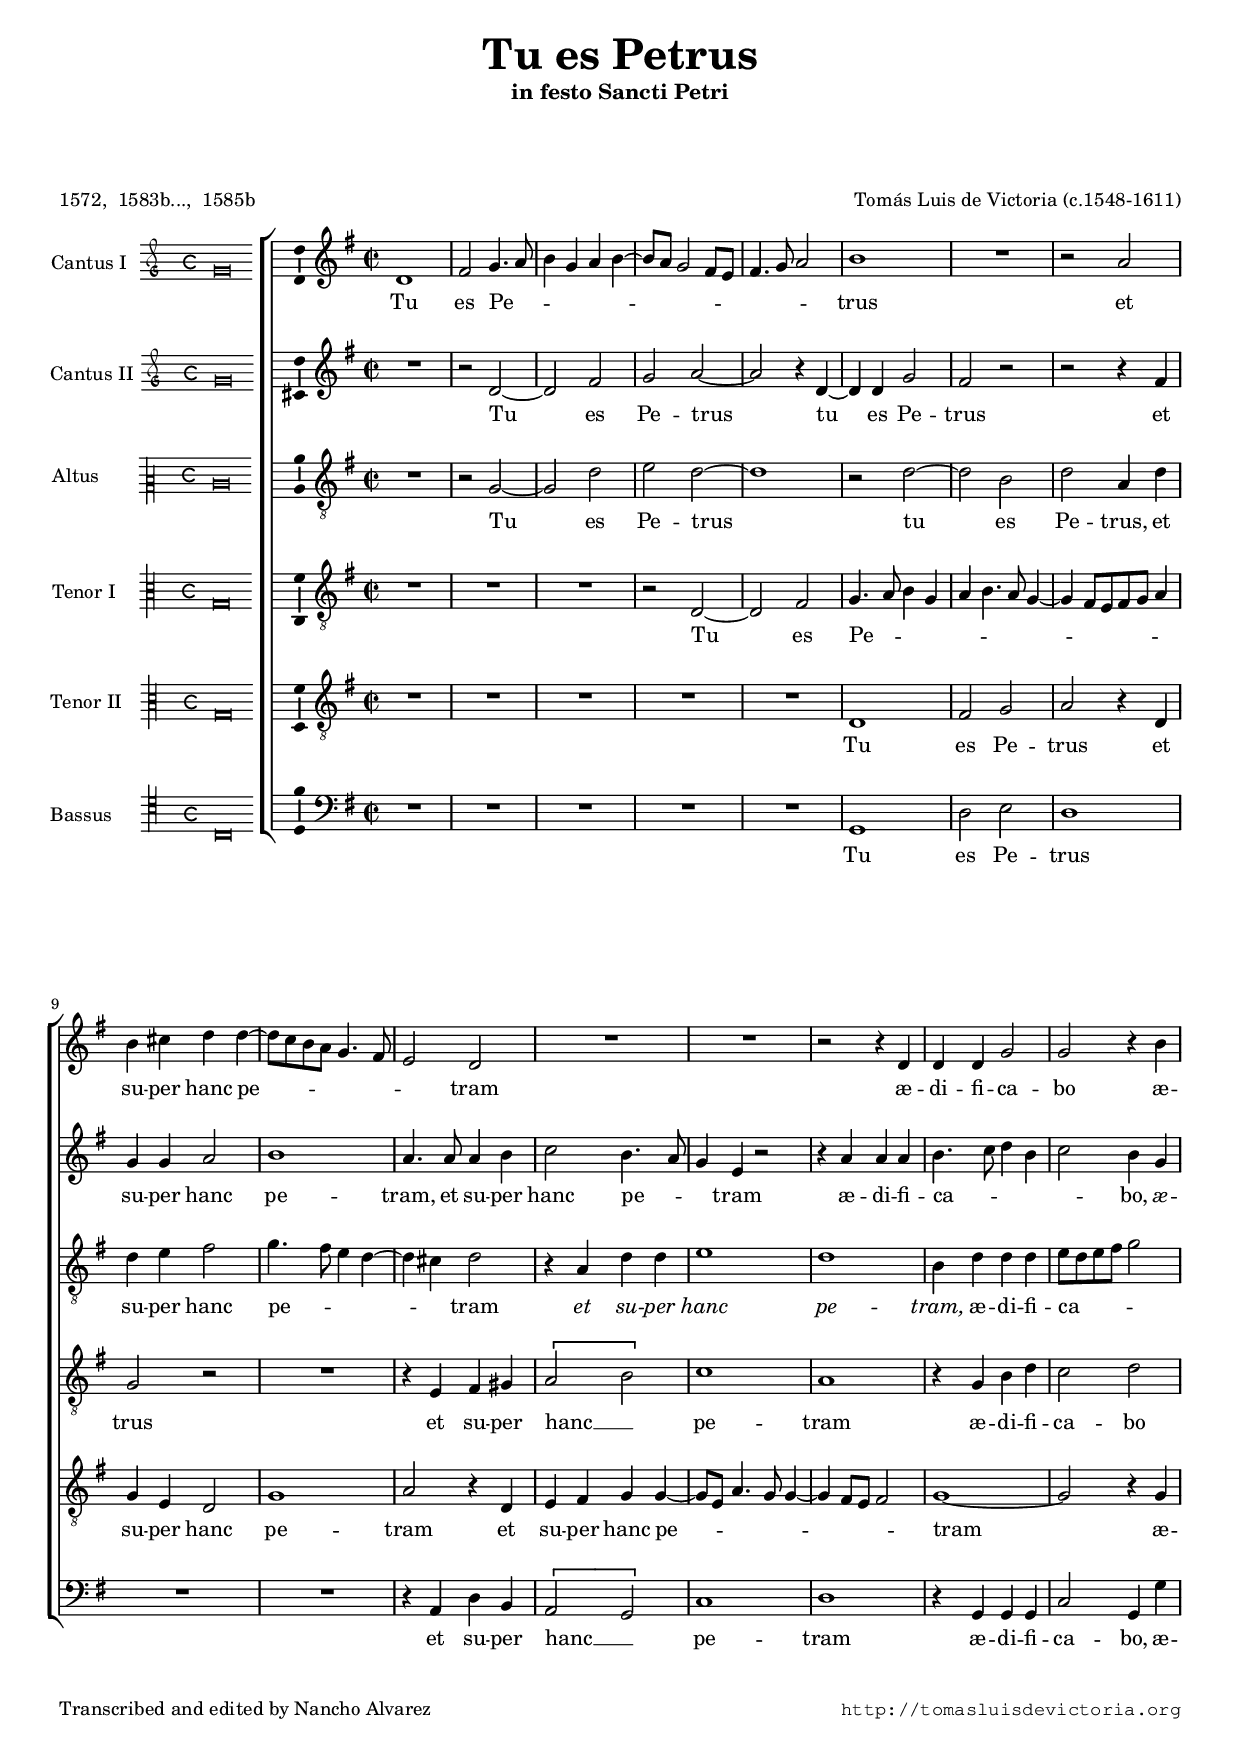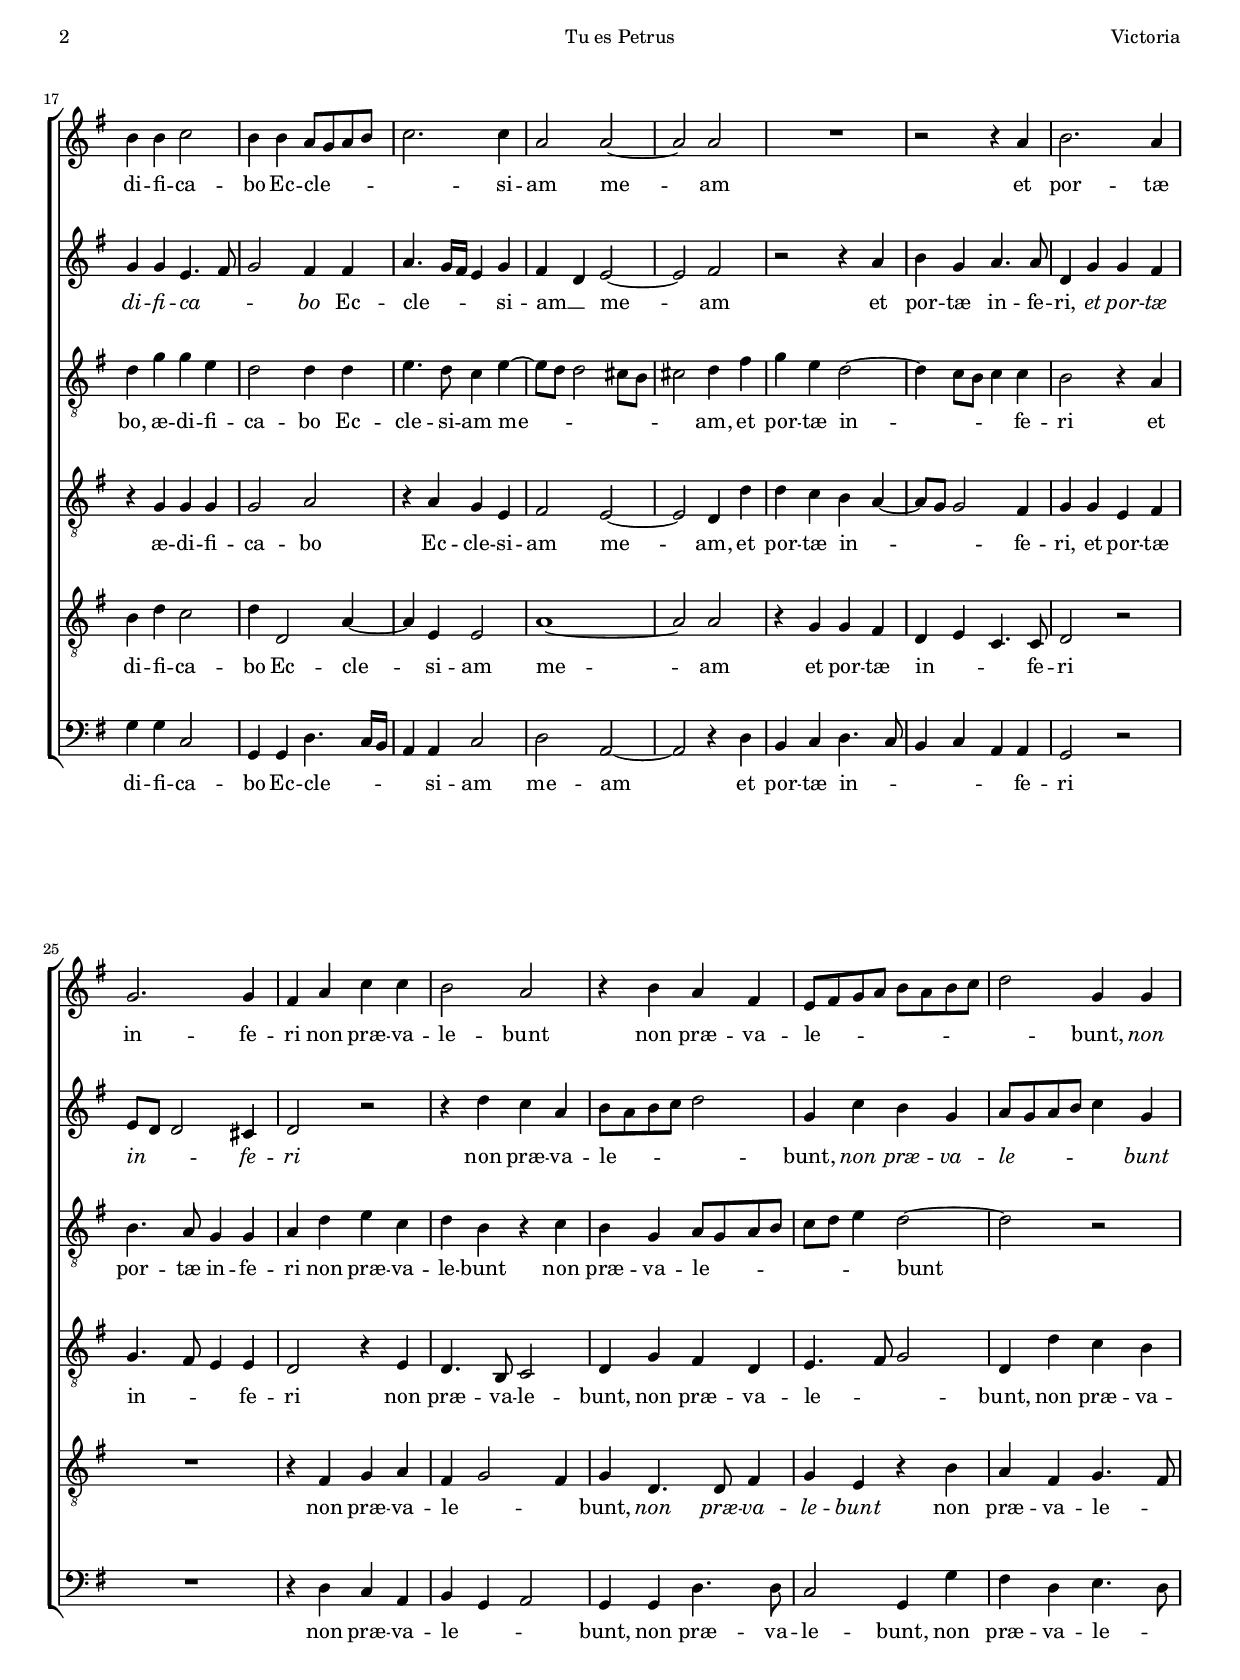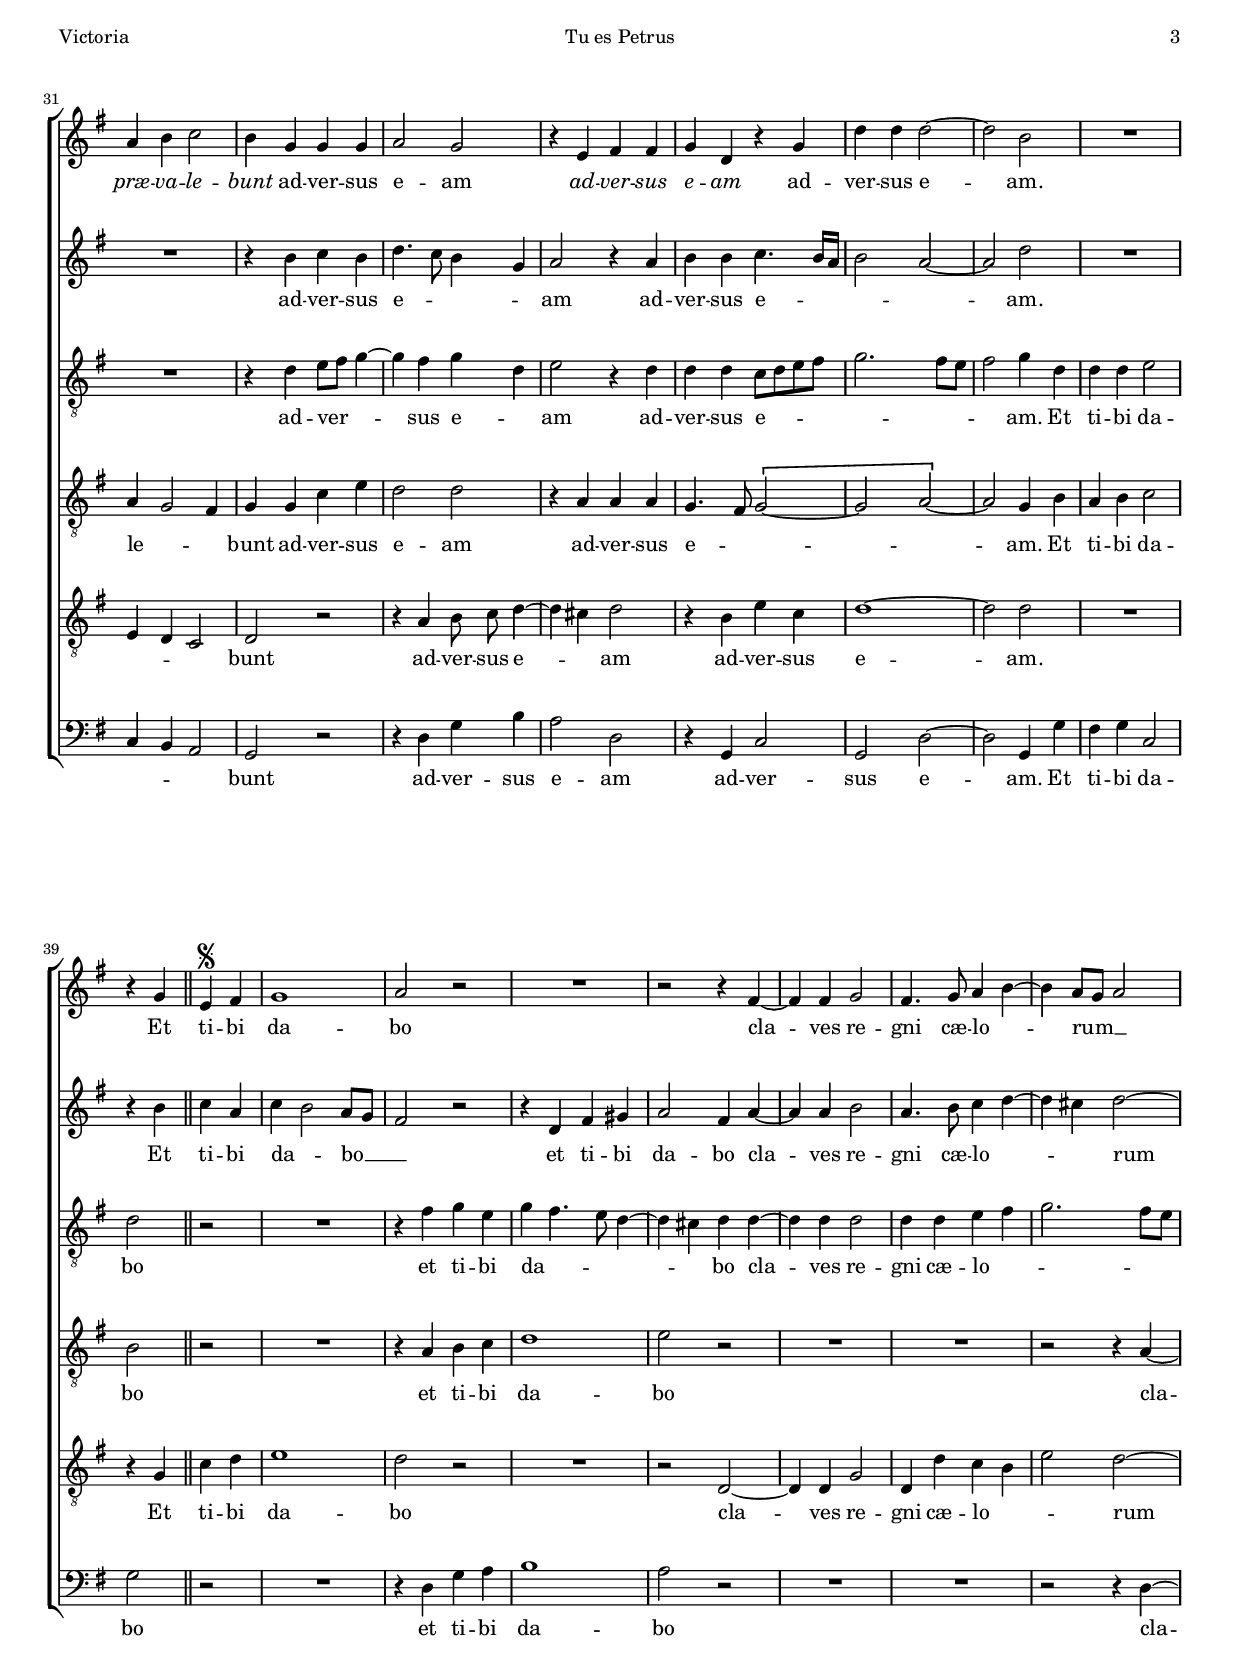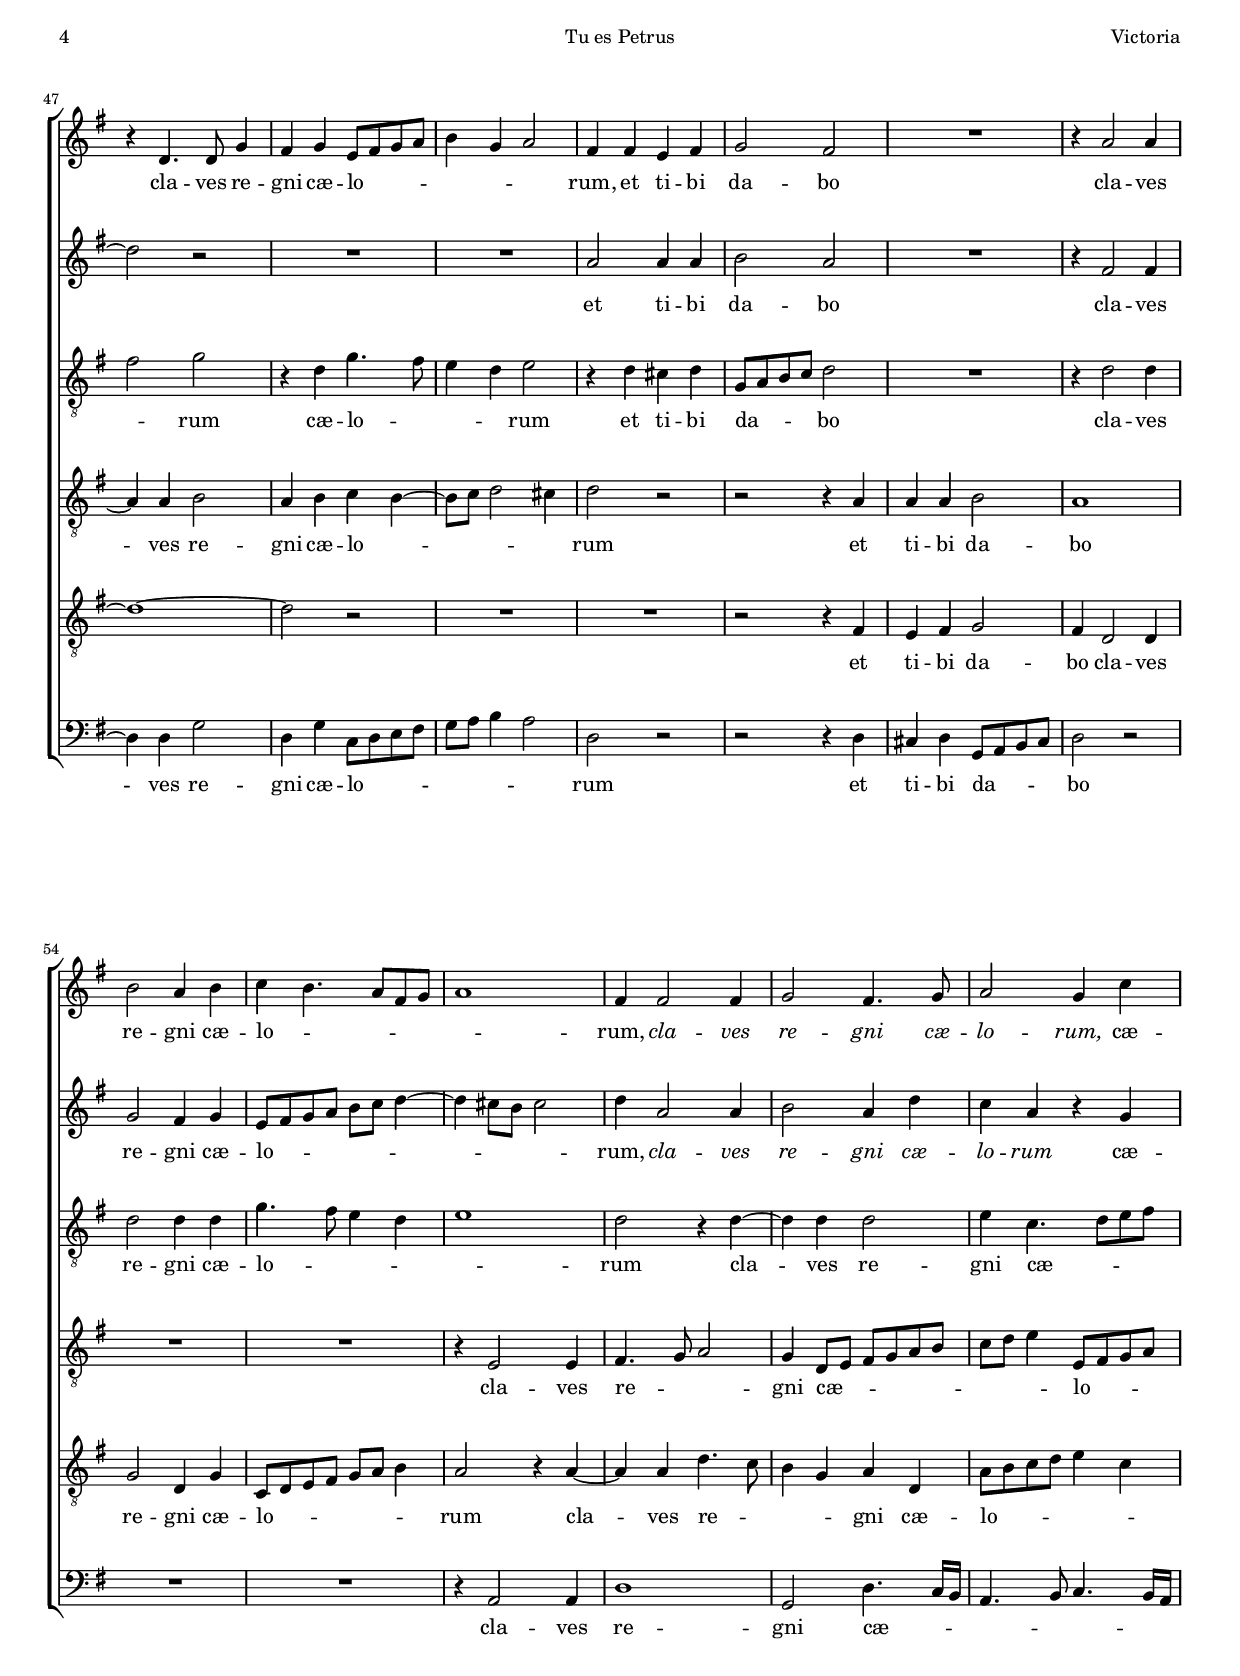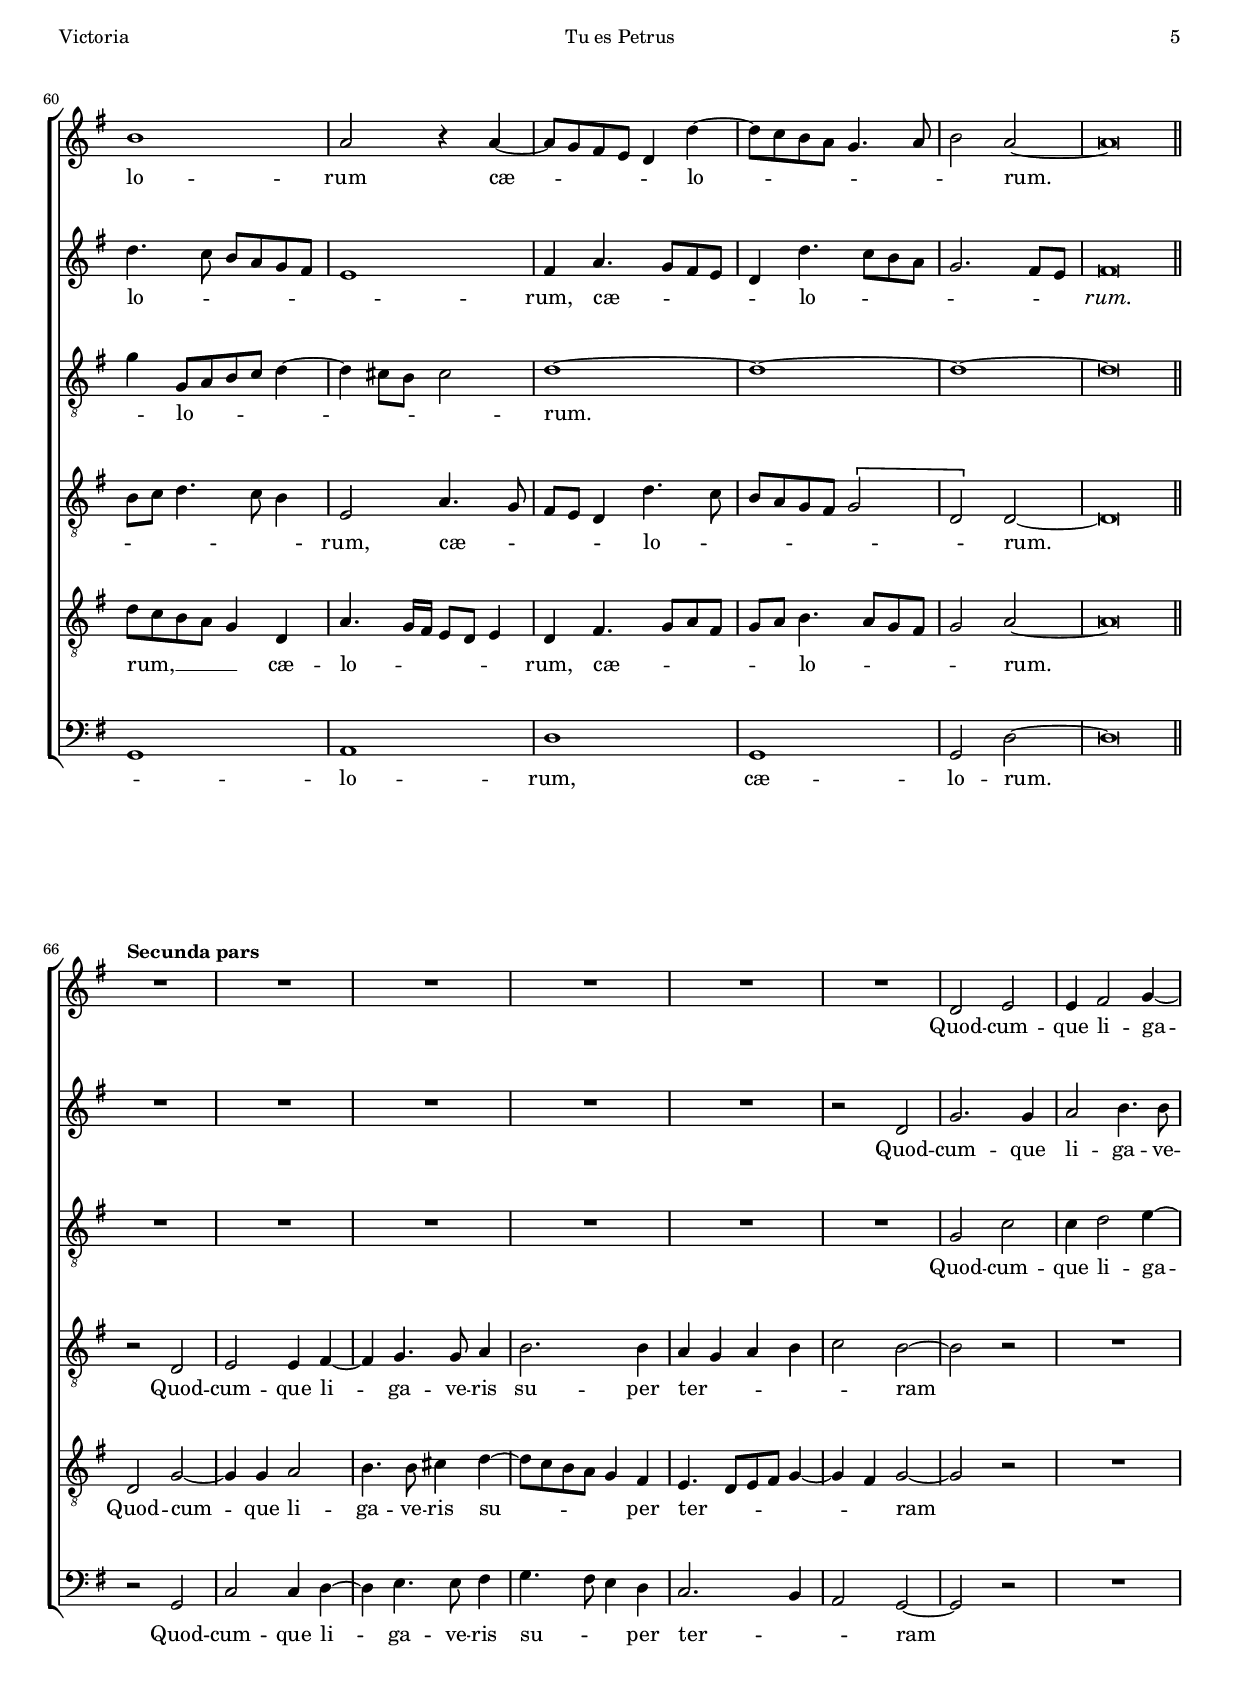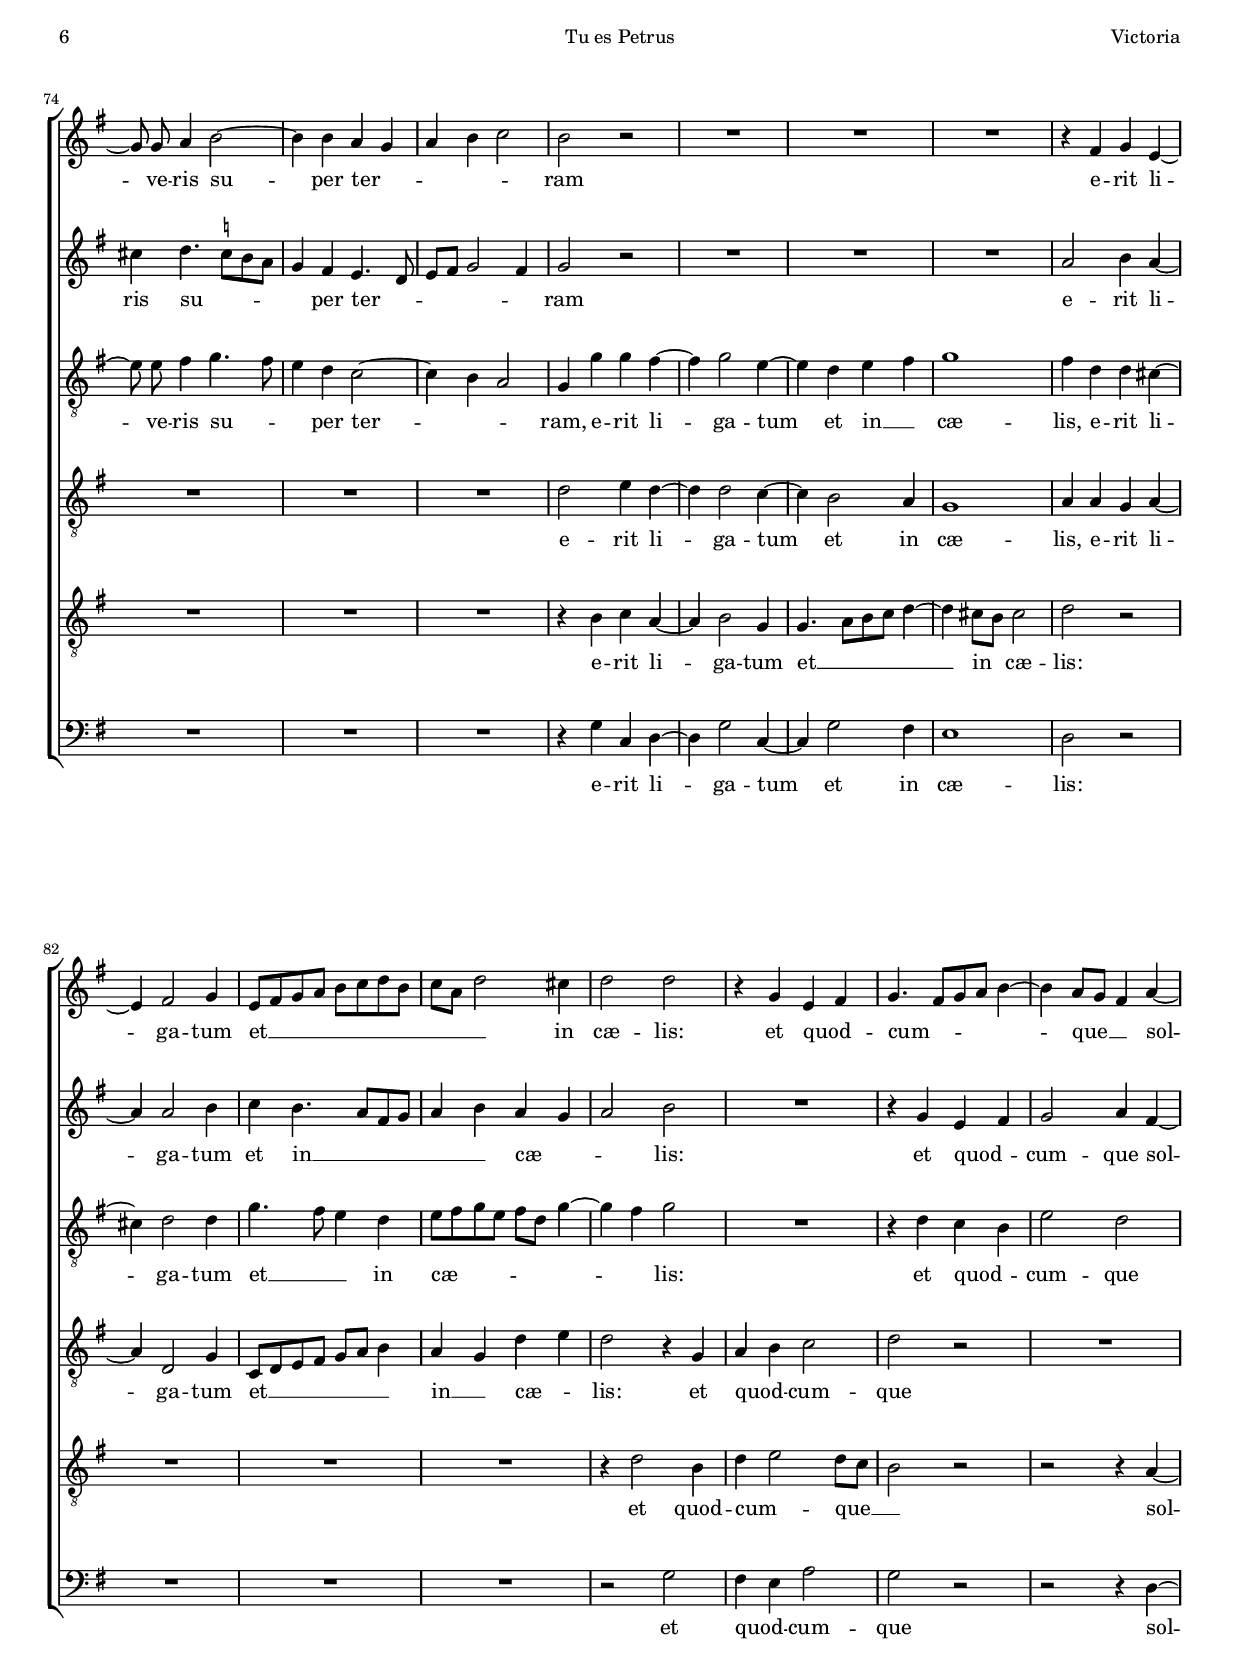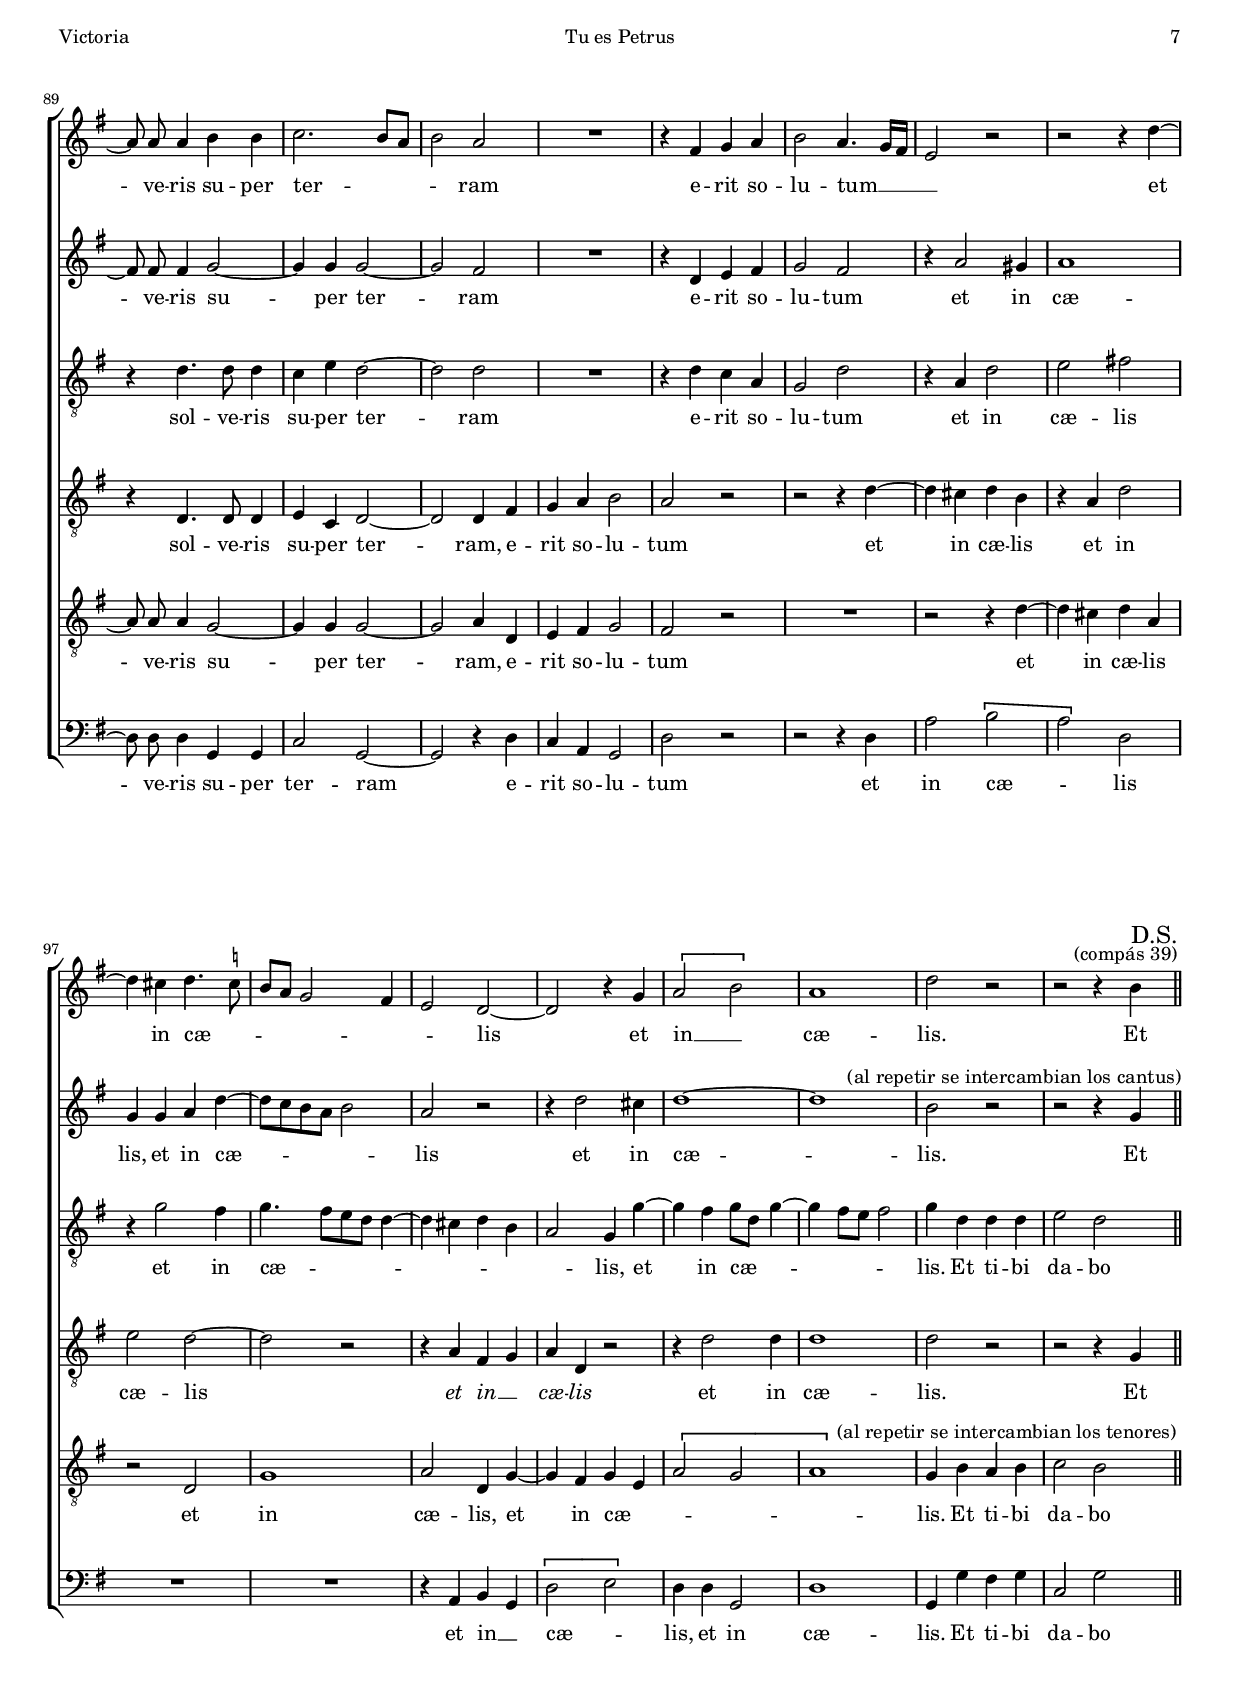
\version "2.22.0"

#(set-default-paper-size "a4")
#(set-global-staff-size 16.5)
#(ly:set-option 'point-and-click #f)
%mobile -s13.5 -i3.0

italicas=\override LyricText.font-shape = #'italic
rectas=\override LyricText.font-shape = #'upright
ss=\once \set suggestAccidentals = ##t
incipitwidth = 19

htitle="Tu es Petrus"
hcomposer="Victoria"

\header {
	title=\markup{\fontsize #3 "Tu es Petrus"}
	subtitle=\markup{"in festo Sancti Petri"} % 1585b In festo Sancti Petri et Pauli
        subsubtitle=\markup{\null \vspace #3 }
	composer="Tomás Luis de Victoria (c.1548-1611)"
        pdfauthor=\composer
	%opus="(-)"
	%poet="1572,  1583b,  1585b,  1589a,  1589b,  1603" % 1585b solo primera parte
	poet="1572,  1583b...,  1585b" % 1585b solo primera parte
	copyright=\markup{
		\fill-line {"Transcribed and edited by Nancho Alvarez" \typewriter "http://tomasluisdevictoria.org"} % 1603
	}
%	tagline=""
}


global={\key g \major \time 2/2  \skip 1*65 \bar "||" \break
				\skip 1*39 \bar "||"
}

cantus={
	d'1 |
	fis'2 g'4. a'8 |
	b'4 g' a' b' ~ |
	b'8 a' g'2 fis'8 e' |
%5
	fis'4. g'8 a'2 |
	b'1 |
	R1*4/4 |
	r2 a' |
	b'4 cis'' d'' d'' ~ |
%10
	d''8 c'' b' a' g'4. fis'8 |
	e'2 d' |
	R1*4/4 |
	R1*4/4 |
	r2 r4 d' |
%15
	d' d' g'2 |
	g' r4 b' |
	b' b' c''2 |
	b'4 b' a'8 g' a' b' |
	c''2. c''4 |
%20
	a'2 a' ~ |
	a' a' |
	R1*4/4 |
	r2 r4 a' |
	b'2. a'4 |
%25
	g'2. g'4 |
	fis' a' c'' c'' |
	b'2 a' |
	r4 b' a' fis' |
	e'8 fis' g' a' b' a' b' c'' |
%30
	d''2 g'4 g' |
	a' b' c''2 |
	b'4 g' g' g' |
	a'2 g' |
	r4 e' fis' fis' |
%35
	g' d' r g' |
	d'' d'' d''2 ~ |
	d'' b' |
	R1*4/4 | \break
	r4 g' \bar "||"  e'^\segno fis' |
%40
	g'1 |
	a'2 r |
	R1*4/4 |
	r2 r4 fis' ~ |
	fis' fis' g'2 |
%45
	fis'4. g'8 a'4 b' ~ |
	b' a'8 g' a'2 |
	r4 d'4. d'8 g'4 |
	fis' g' e'8 fis' g' a' |
	b'4 g' a'2 |
%50
	fis'4 fis' e' fis' |
	g'2 fis' |
	R1*4/4 |
	r4 a'2 a'4 |
	b'2 a'4 b' |
%55
	c'' b'4. a'8 fis' g' |
	a'1 |
	fis'4 fis'2 fis'4 |
	g'2 fis'4. g'8 |
	a'2 g'4 c'' |
%60
	b'1 |
	a'2 r4 a' ~ |
	a'8 g' fis' e' d'4 d'' ~ |
	d''8 c'' b' a' g'4. a'8 |
	b'2 a' ~ |
%65
	a'\breve*1/2 |
	\once \override TextScript.padding = #1
	s4*0^\markup{\bold "Secunda pars"}
	R1*4/4 
	R1*4/4 |
	R1*4/4 |
	R1*4/4 |
%70
	R1*4/4 |
	R1*4/4 |
	d'2 e' |
	e'4 fis'2 g'4 ~ |
	\set Staff.autoBeaming = ##f
	g'8 g' a'4 b'2 ~ |
	\set Staff.autoBeaming = ##t
%75
	b'4 b' a' g' |
	a' b' c''2 |
	b' r |
	R1*4/4 |
	R1*4/4 |
%80
	R1*4/4 |
	r4 fis' g' e' ~ |
	e' fis'2 g'4 |
	e'8 fis' g' a' b' c'' d'' b' |
	c'' a' d''2 cis''4 |
%85
	d''2 d'' |
	r4 g' e' fis' |
	g'4.  fis'8[ g' a'] b'4 ~ |
	b' a'8 g' fis'4 a' ~ |
	\set Staff.autoBeaming = ##f
	a'8 a' a'4 b' b' |
	\set Staff.autoBeaming = ##t
%90
	c''2. b'8 a' |
	b'2 a' |
	R1*4/4 |
	r4 fis' g' a' |
	b'2 a'4. g'16 fis' |
%95
	e'2 r |
	r r4 d'' ~ |
	d'' cis'' d''4. \ss c''8 |
	b' a' g'2 fis'4 |
	e'2 d' ~ |
%100
	d' r4 g' |
	\[a'2 b'\] |
	a'1 |
	d''2 r |
	r r4 b'
	\override Score.RehearsalMark.self-alignment-X = #right
        \override Score.RehearsalMark.break-visibility = #begin-of-line-invisible
        \mark \markup{\right-column{"D.S." \smaller \smaller "(compás 39)" }}
}

cantusdos={
	R1*4/4 |
	r2 d' ~ |
	d' fis' |
	g' a' ~ |
%5
	a' r4 d' ~ |
	d' d' g'2 |
	fis' r |
	r r4 fis' |
	g' g' a'2 |
%10
	b'1 |
	a'4. a'8 a'4 b' |
	c''2 b'4. a'8 |
	g'4 e' r2 |
	r4 a' a' a' |
%15
	b'4. c''8 d''4 b' |
	c''2 b'4 g' |
	g' g' e'4. fis'8 |
	g'2 fis'4 fis' |
	a'4. g'16 fis' e'4 g' |
%20
	fis' d' e'2 ~ |
	e' fis' |
	r r4 a' |
	b' g' a'4. a'8 |
	d'4 g' g' fis' |
%25
	e'8 d' d'2 cis'4 |
	d'2 r |
	r4 d'' c'' a' |
	b'8 a' b' c'' d''2 |
	g'4 c'' b' g' |
%30
	a'8 g' a' b' c''4 g' |
	R1*4/4 |
	r4 b' c'' b' |
	d''4. c''8 b'4 g' |
	a'2 r4 a' |
%35
	b' b' c''4. b'16 a' |
	b'2 a' ~ |
	a' d'' |
	R1*4/4 |
	r4 b' c'' a' |
%40
	c'' b'2 a'8 g' |
	fis'2 r |
	r4 d' fis' gis' |
	a'2 fis'4 a' ~ |
	a' a' b'2 |
%45
	a'4. b'8 c''4 d'' ~ |
	d'' cis'' d''2 ~ |
	d'' r |
	R1*4/4 |
	R1*4/4 |
%50
	a'2 a'4 a' |
	b'2 a' |
	R1*4/4 |
	r4 fis'2 fis'4 |
	g'2 fis'4 g' |
%55
	e'8 fis' g' a' b' c'' d''4 ~ |
	d'' cis''8 b' cis''2 |
	d''4 a'2 a'4 |
	b'2 a'4 d'' |
	c'' a' r g' |
%60
	d''4. c''8 b' a' g' fis' |
	e'1 |
	fis'4 a'4. g'8 fis' e' |
	d'4 d''4. c''8 b' a' |
	g'2. fis'8 e' |
%65
	fis'\breve*1/2 |
	R1*4/4 |
	R1*4/4 |
	R1*4/4 |
	R1*4/4 |
%70
	R1*4/4 |
	r2 d' |
	g'2. g'4 |
	a'2 b'4. b'8 |
	cis''4 d''4. \ss c''8 b' a' |
%75
	g'4 fis' e'4. d'8 |
	e' fis' g'2 fis'4 |
	g'2 r |
	R1*4/4 |
	R1*4/4 |
%80
	R1*4/4 |
	a'2 b'4 a' ~ |
	a' a'2 b'4 |
	c'' b'4. a'8 fis' g' |
	a'4 b' a' g' |
%85
	a'2 b' |
	R1*4/4 |
	r4 g' e' fis' |
	g'2 a'4 fis' ~ |
	\set Staff.autoBeaming = ##f
	fis'8 fis' fis'4 g'2 ~ |
	\set Staff.autoBeaming = ##t
%90
	g'4 g' g'2 ~ |
	g' fis' |
	R1*4/4 |
	r4 d' e' fis' |
	g'2 fis' |
%95
	r4 a'2 gis'4 |
	a'1 |
	g'4 g' a' d'' ~ |
	d''8 c'' b' a' b'2 |
	a' r |
%100
	r4 d''2 cis''4 |
	d''1 ~ |
	d''
        b'2
	  r |
	r r4
        \once \override TextScript.X-offset = #-33
        g'^"(al repetir se intercambian los cantus)" 
}

altus={
	R1*4/4 |
	r2 g ~ |
	g d' |
	e' d' ~ |
%5
	d'1 |
	r2 d' ~ |
	d' b |
	d' a4 d' |
	d' e' fis'2 |
%10
	g'4. fis'8 e'4 d' ~ |
	d' cis' d'2 |
	r4 a d' d' |
	e'1 |
	d' |
%15
	b4 d' d' d' |
	e'8 d' e' fis' g'2 |
	d'4 g' g' e' |
	d'2 d'4 d' |
	e'4. d'8 c'4 e' ~ |
%20
	e'8 d' d'2 cis'8 b |
	cis'2 d'4 fis' |
	g' e' d'2 ~ |
	d'4 c'8 b c'4 c' |
	b2 r4 a |
%25
	b4. a8 g4 g |
	a d' e' c' |
	d' b r c' |
	b g a8 g a b |
	c' d' e'4 d'2 ~ |
%30
	d' r |
	R1*4/4 |
	r4 d' e'8 fis' g'4 ~ |
	g' fis' g' d' |
	e'2 r4 d' |
%35
	d' d' c'8 d' e' fis' |
	g'2. fis'8 e' |
	fis'2 g'4 d' |
	d' d' e'2 |
	d' r |
%40
	R1*4/4 |
	r4 fis' g' e' |
	g' fis'4. e'8 d'4 ~ |
	d' cis' d' d' ~ |
	d' d' d'2 |
%45
	d'4 d' e' fis' |
	g'2. fis'8 e' |
	fis'2 g' |
	r4 d' g'4. fis'8 |
	e'4 d' e'2 |
%50
	r4 d' cis' d' |
	g8 a b c' d'2 |
	R1*4/4 |
	r4 d'2 d'4 |
	d'2 d'4 d' |
%55
	g'4. fis'8 e'4 d' |
	e'1 |
	d'2 r4 d' ~ |
	d' d' d'2 |
	e'4 c'4. d'8 e' fis' |
%60
	g'4  g8[ a b c'] d'4 ~ |
	d' cis'8 b cis'2 |
	d'1 ~ |
	d' ~ |
	d' ~ |
%65
	d'\breve*1/2 |
	R1*4/4 |
	R1*4/4 |
	R1*4/4 |
	R1*4/4 |
%70
	R1*4/4 |
	R1*4/4 |
	g2 c' |
	c'4 d'2 e'4 ~ |
	\set Staff.autoBeaming = ##f
	e'8 e' fis'4 g'4. fis'8 |
	\set Staff.autoBeaming = ##t
%75
	e'4 d' c'2 ~ |
	c'4 b a2 |
	g4 g' g' fis' ~ |
	fis' g'2 e'4 ~ |
	e' d' e' fis' |
%80
	g'1 |
	fis'4 d' d' cis' ~ |
	cis' d'2 d'4 |
	g'4. fis'8 e'4 d' |
	e'8 fis' g' e' fis' d' g'4 ~ |
%85
	g' fis' g'2 |
	R1*4/4 |
	r4 d' c' b |
	e'2 d' |
	r4 d'4. d'8 d'4 |
%90
	c' e' d'2 ~ |
	d' d' |
	R1*4/4 |
	r4 d' c' a |
	g2 d' |
%95
	r4 a d'2 |
	e' fis'! |
	r4 g'2 fis'4 |
	g'4.  fis'8[ e' d'] d'4 ~ |
	d' cis' d' b |
%100
	a2 g4 g' ~ |
	g' fis' g'8 d' g'4 ~ |
	g' fis'8 e' fis'2 |
	g'4 d' d' d' |
	e'2 d' |
}

tenor={
	R1*4/4 |
	R1*4/4 |
	R1*4/4 |
	r2 d ~ |
%5
	d fis |
	g4. a8 b4 g |
	a b4. a8 g4 ~ |
	g  fis8[ e fis g] a4 |
	g2 r |
%10
	R1*4/4 |
	r4 e fis gis |
	\[a2 b\] |
	c'1 |
	a |
%15
	r4 g b d' |
	c'2 d' |
	r4 g g g |
	g2 a |
	r4 a g e |
%20
	fis2 e ~ |
	e d4 d' |
	d' c' b a ~ |
	a8 g g2 fis4 |
	g g e fis |
%25
	g4. fis8 e4 e |
	d2 r4 e |
	d4. b,8 c2 |
	d4 g fis d |
	e4. fis8 g2 |
%30
	d4 d' c' b |
	a g2 fis4 |
	g g c' e' |
	d'2 d' |
	r4 a a a |
%35
	g4. fis8 \[g2 ~ |
	g a ~ \] |
	a g4 b |
	a b c'2 |
	b r |
%40
	R1*4/4 |
	r4 a b c' |
	d'1 |
	e'2 r |
	R1*4/4 |
%45
	R1*4/4 |
	r2 r4 a ~ |
	a a b2 |
	a4 b c' b ~ |
	b8 c' d'2 cis'4 |
%50
	d'2 r |
	r r4 a |
	a a b2 |
	a1 |
	R1*4/4 |
%55
	R1*4/4 |
	r4 e2 e4 |
	fis4. g8 a2 |
	g4 d8 e fis g a b |
	c' d' e'4 e8 fis g a |
%60
	b c' d'4. c'8 b4 |
	e2 a4. g8 |
	fis e d4 d'4. c'8 |
	b a g fis \[g2 |
	d\] d ~ |
%65
	d\breve*1/2 |
	r2 d |
	e e4 fis ~ |
	fis g4. g8 a4 |
	b2. b4 |
%70
	a g a b |
	c'2 b ~ |
	b r |
	R1*4/4 |
	R1*4/4 |
%75
	R1*4/4 |
	R1*4/4 |
	d'2 e'4 d' ~ |
	d' d'2 c'4 ~ |
	c' b2 a4 |
%80
	g1 |
	a4 a g a ~ |
	a d2 g4 |
	c8 d e fis g a b4 |
	a g d' e' |
%85
	d'2 r4 g |
	a b c'2 |
	d' r |
	R1*4/4 |
	r4 d4. d8 d4 |
%90
	e c d2 ~ |
	d d4 fis |
	g a b2 |
	a r |
	r r4 d' ~ |
%95
	d' cis' d' b |
	r a d'2 |
	e' d' ~ |
	d' r |
	r4 a fis g |
%100
	a d r2 |
	r4 d'2 d'4 |
	d'1 |
	d'2 r |
	r r4 g |
}

tenordos={
	R1*4/4 |
	R1*4/4 |
	R1*4/4 |
	R1*4/4 |
%5
	R1*4/4 |
	d1 |
	fis2 g |
	a r4 d |
	g e d2 |
%10
	g1 |
	a2 r4 d |
	e fis g g ~ |
	g8 e a4. g8 g4 ~ |
	g fis8 e fis2 |
%15
	g1 ~ |
	g2 r4 g |
	b d' c'2 |
	d'4 d2 a4 ~ |
	a e e2 |
%20
	a1 ~ |
	a2 a |
	r4 g g fis |
	d e c4. c8 |
	d2 r |
%25
	R1*4/4 |
	r4 fis g a |
	fis g2 fis4 |
	g d4. d8 fis4 |
	g e r b |
%30
	a fis g4. fis8 |
	e4 d c2 |
	d r |
	\set Staff.autoBeaming = ##f
	r4 a b8 c' d'4 ~ |
	\set Staff.autoBeaming = ##t
	d' cis' d'2 |
%35
	r4 b e' c' |
	d'1 ~ |
	d'2 d' |
	R1*4/4 |
	r4 g c' d' |
%40
	e'1 |
	d'2 r |
	R1*4/4 |
	r2 d ~ |
	d4 d g2 |
%45
	d4 d' c' b |
	e'2 d' ~ |
	d'1 ~ |
	d'2 r |
	R1*4/4 |
%50
	R1*4/4 |
	r2 r4 fis |
	e fis g2 |
	fis4 d2 d4 |
	g2 d4 g |
%55
	c8 d e fis g a b4 |
	a2 r4 a ~ |
	a a d'4. c'8 |
	b4 g a d |
	a8 b c' d' e'4 c' |
%60
	d'8 c' b a g4 d |
	a4. g16 fis e8 d e4 |
	d fis4. g8 a fis | % en la repeticion cambia: d4 fis fis8 g a fis , con silaba "lo" en primera corchea
        g a b4. a8 g fis |
	g2 a ~ |
%65
	a\breve*1/2 |
	d2 g ~ |
	g4 g a2 |
	b4. b8 cis'4 d' ~ |
	d'8 c' b a g4 fis |
%70
	e4.  d8[ e fis] g4 ~ |
	g fis g2 ~ |
	g r |
	R1*4/4 |
	R1*4/4 |
%75
	R1*4/4 |
	R1*4/4 |
	r4 b c' a ~ |
	a b2 g4 |
	g4. a8[ b c'] d'4 ~ |
%80
	d' cis'8 b cis'2 |
	d' r |
	R1*4/4 |
	R1*4/4 |
	R1*4/4 |
%85
	r4 d'2 b4 |
	d' e'2 d'8 c' |
	b2 r |
	r r4 a ~ |
	\set Staff.autoBeaming = ##f
	a8 a a4 g2 ~ |
	\set Staff.autoBeaming = ##t
%90
	g4 g g2 ~ |
	g a4 d |
	e fis g2 |
	fis r |
	R1*4/4 |
%95
	r2 r4 d' ~ |
	d' cis' d' a |
	r2 d |
	g1 |
	a2 d4 g ~ |
%100
	g fis g e |
	\[a2 g |
	a1\] |
	g4 b a b |
	c'2
        \once \override TextScript.X-offset = #-30
        b^"(al repetir se intercambian los tenores)" |
}

bassus={
	R1*4/4 |
	R1*4/4 |
	R1*4/4 |
	R1*4/4 |
%5
	R1*4/4 |
	g,1 |
	d2 e |
	d1 | % errata en 1603: fis
	R1*4/4 |
%10
	R1*4/4 |
	r4 a, d b, |
	\[a,2 g,\] |
	c1 |
	d |
%15
	r4 g, g, g, |
	c2 g,4 g |
	g g c2 |
	g,4 g, d4. c16 b, |
	a,4 a, c2 |
%20
	d a, ~ |
	a, r4 d |
	b, c d4. c8 |
	b,4 c a, a, |
	g,2 r |
%25
	R1*4/4 |
	r4 d c a, |
	b, g, a,2 |
	g,4 g, d4. d8 |
	c2 g,4 g |
%30
	fis d e4. d8 |
	c4 b, a,2 |
	g, r |
	r4 d g b |
	a2 d |
%35
	r4 g, c2 |
	g, d ~ |
	d g,4 g |
	fis g c2 |
	g r |
%40
	R1*4/4 |
	r4 d g a |
	b1 |
	a2 r |
	R1*4/4 |
%45
	R1*4/4 |
	r2 r4 d ~ |
	d d g2 |
	d4 g c8 d e fis |
	g a b4 a2 |
%50
	d r |
	r r4 d |
	cis d g,8 a, b, cis |
	d2 r |
	R1*4/4 |
%55
	R1*4/4 |
	r4 a,2 a,4 |
	d1 |
	g,2 d4. c16 b, |
	a,4. b,8 c4. b,16 a, |
%60
	g,1 |
	a, |
	d |
	g, |
	g,2 d ~ |
%65
	d\breve*1/2 |
	r2 g, |
	c c4 d ~ |
	d e4. e8 fis4 |
	g4. fis8 e4 d |
%70
	c2. b,4 |
	a,2 g, ~ |
	g, r |
	R1*4/4 |
	R1*4/4 |
%75
	R1*4/4 |
	R1*4/4 |
	r4 g c d ~ |
	d g2 c4 ~ |
	c g2 fis4 |
%80
	e1 |
	d2 r |
	R1*4/4 |
	R1*4/4 |
	R1*4/4 |
%85
	r2 g |
	fis4 e a2 |
	g r |
	r r4 d ~ |
	\set Staff.autoBeaming = ##f
	d8 d d4 g, g, |
	\set Staff.autoBeaming = ##t
%90
	c2 g, ~ |
	g, r4 d |
	c a, g,2 |
	d r |
	r r4 d |
%95
	a2 \[b |
	a\] d |
	R1*4/4 |
	R1*4/4 |
	r4 a, b, g, |
%100
	\[d2 e\] |
	d4 d g,2 |
	d1 |
	g,4 g fis g |
	c2 g |
}

textocantus=\lyricmode{
Tu es Pe -- _ _ _ _ _ _ _ _ _ _ _ _ trus
et su -- per hanc pe -- _ _ _ _ _ _ tram
æ -- di -- fi -- ca -- bo
æ -- di -- fi -- ca -- bo Ec -- cle -- _ _ _ _ si -- am
me -- am
et por -- tæ
in -- fe -- ri non præ -- va -- le -- bunt
non præ -- va -- le -- _ _ _ _ _ _ _ _ bunt,
\italicas non præ -- va -- le -- bunt \rectas ad -- ver -- sus e -- am
\italicas ad -- ver -- sus e -- am \rectas
ad -- ver -- sus e -- am.
Et ti -- bi da -- bo
cla -- ves re -- gni cæ -- lo -- _ rum __ _ _ % Regni Coelorum
cla -- ves re -- gni cæ -- lo -- _ _ _ _ _ _ rum,
et ti -- bi da -- bo
cla -- ves re -- gni cæ -- lo --  _ _ _ _ _ rum,
\italicas cla -- ves re -- gni cæ -- lo -- rum, \rectas
cæ -- lo -- rum
cæ -- _ _ _ _ lo -- _ _ _ _ _ _ rum.
Quod -- cum -- que li -- ga -- ve -- ris su -- per ter -- _ _ _ _ ram
e -- rit li -- ga -- tum
et __ _ _ _ _ _ _ _ _ _ _ in cæ -- lis:
et quod -- _ cum -- _ _ _ _ que __ _ _ 
sol -- ve -- ris su -- per ter -- _ _ _ ram
e -- rit so -- lu -- tum __ _ _ _ 
et in cæ -- _ _ _ _ _ _ lis et in __ _ cæ -- lis.
Et 
}

textocantusdos=\lyricmode{
Tu es Pe -- trus tu es Pe -- trus
et su -- per hanc pe -- tram,
et su -- per hanc pe -- _ _ tram
æ -- di -- fi -- ca -- _ _ _ _ bo,
\italicas æ -- di -- fi -- ca -- _ _ bo \rectas
Ec -- cle -- _ _ _ si -- am __ _
me -- am
et por -- tæ in -- fe -- ri, % porte no se ve bien
\italicas et por -- tæ in -- _ _ fe -- ri \rectas
non præ -- va -- le -- _ _ _ _ bunt,
\italicas non præ -- va -- le -- _ _ _ _ bunt \rectas 
ad -- ver -- sus e -- _ _ _ am
ad -- ver -- sus e -- _ _ _ _ am.
Et ti -- bi da -- _ bo __ _ _
et ti -- bi da -- bo cla -- ves re -- gni cæ -- lo -- _ _ rum et ti -- bi da -- bo
cla -- ves re -- gni cæ -- lo -- _ _ _ _ _ _ _ _ _ rum,
\italicas cla -- ves re -- gni cæ -- lo -- rum \rectas
cæ -- lo -- _ _ _ _ _ _ rum, 
cæ -- _ _ _ _ lo -- _ _ _ _ _ _ \italicas rum. \rectas % en la otra repeticion: _ _ rum.
Quod -- cum -- que li -- ga -- ve -- ris 
su -- _ _ _ _ per ter -- _ _ _ _ _ ram
e -- rit li -- ga -- tum
et in __ _ _ _ _ _ cæ -- _ _ lis:
et quod -- _ cum -- que sol -- ve -- ris su -- per ter -- ram
e -- rit so -- lu -- tum
et in cæ -- lis,
et in cæ -- _ _ _ _ lis
et in cæ -- lis.
Et
}

textoaltus=\lyricmode{
Tu es Pe -- trus tu es Pe -- trus,
et su -- per hanc pe -- _ _ _ _ tram
\italicas et su -- per hanc pe -- tram, \rectas 
æ -- di -- fi -- ca -- _ _ _ _ bo,
æ -- di -- fi -- ca -- bo Ec -- cle -- si -- am me -- _ _ _ _ _ am,
et por -- tæ in -- _ _ _ fe -- ri
et por -- tæ in -- fe -- ri non præ -- va -- le -- bunt
non præ -- va -- le -- _ _ _ _ _ _ bunt ad -- ver -- _ _ sus e -- _ am
ad -- ver -- sus e -- _ _ _ _ _ _ _ am.
Et ti -- bi da -- bo
et ti -- bi da -- _ _ _ _ bo 
cla -- ves re -- gni cæ -- lo -- _ _ _ _ _ rum
cæ -- lo -- _ _ _ rum
et ti -- bi da -- _ _ _ bo
cla -- ves re -- gni cæ -- lo -- _ _ _ _ rum
cla -- ves re -- gni cæ -- _ _ _ _ lo -- _ _ _ _ _ _ _ rum. 
Quod -- cum -- que li -- ga -- ve -- ris su -- _ _ per ter -- _ _ ram,
e -- rit li -- ga -- tum et in __ _ cæ -- lis,
e -- rit li -- ga -- tum 
et __ _ _ in cæ -- _ _ _ _ _ _ _ lis:
et quod -- _ cum -- que sol -- ve -- ris su -- per ter -- ram % quodcunque
e -- rit so -- lu -- tum
et in cæ -- lis
et in cæ -- _ _ _ _ _ _ _ _ lis,
et in cæ -- _ _ _ _ _ lis.
Et ti -- bi da -- bo
}

textotenor=\lyricmode{
Tu es Pe -- _ _ _ _ _ _ _ _ _ _ _ _ trus
et su -- per hanc __ _ pe -- tram
æ -- di -- fi -- ca -- bo
æ -- di -- fi -- ca -- bo
Ec -- cle -- si -- am me -- am,
et por -- tæ in -- _ _ _ fe -- ri,
et por -- tæ  in -- _ _ fe -- ri
non præ -- va -- le -- bunt,
non præ -- va -- le -- _ _ bunt,
non præ -- va -- le -- _ _ bunt
ad -- ver -- sus e -- am
ad -- ver -- sus e -- _ _ _ am. 
Et ti -- bi da -- bo
et ti -- bi da -- bo
cla -- ves re -- gni cæ -- lo -- _ _ _ _ rum
et ti -- bi da -- bo
cla -- ves
re -- _ _ gni cæ -- _ _ _ _ _ _ _ _ lo -- _ _ _ _ _ _ _ _ rum,
cæ -- _ _ _ _ lo -- _ _ _ _ _ _ _ rum.
Quod -- cum -- que li -- ga -- ve -- ris su -- per ter -- _ _ _ _ ram e -- rit li -- ga -- tum et in cæ -- lis,
e -- rit li -- ga -- tum
et __ _ _ _ _ _ _ in __ _ cæ -- _ lis:
et quod -- _ cum -- que
sol -- ve -- ris su -- per ter -- ram,
e -- rit so -- lu -- tum
et in cæ -- lis
et in cæ -- lis \italicas et in __ _ cæ -- lis \rectas 
et in cæ -- lis.
Et
}

textotenordos=\lyricmode{
Tu es Pe -- trus
et su -- per hanc pe -- tram
et su -- per hanc pe -- _ _ _ _ _ _ _ tram æ -- di -- fi -- ca -- bo 
Ec -- cle -- si -- am me -- am
et por -- tæ in -- _ _ fe -- ri
non præ -- va -- le -- _ _ bunt,
\italicas non præ -- va -- le -- bunt \rectas 
non præ -- va -- le -- _ _ _ _ bunt
ad -- ver -- sus e -- _ am
ad -- ver -- sus
e -- am.
Et ti -- bi da -- bo
cla -- ves re -- gni
cæ -- lo -- _ _ rum 
et ti -- bi da -- bo cla -- ves re -- gni cæ -- lo -- _ _ _ _ _ _ rum
cla -- ves re -- _ _ _ gni cæ -- lo -- _ _ _ _ _ rum, __ _ _ _ _ 
cæ -- lo -- _ _ _ _ _ rum,
cæ -- _ _ _ _ _ lo -- _ _ _ _ rum.
Quod -- cum -- que li -- ga -- ve -- ris su -- _ _ _ _ per ter -- _ _ _ _ _ ram e -- rit li -- ga -- tum
et __ _ _ _ _ in _ cæ -- lis:
et quod -- cum -- _ que __ _ _
sol -- ve -- ris su -- per ter -- ram,
e -- rit so -- lu -- tum
et in cæ -- lis
et in cæ -- lis,
et in cæ -- _ _ _ _ lis.
Et ti -- bi da -- bo
}

textobassus=\lyricmode{
Tu es Pe -- trus
et su -- per hanc __ _ pe -- tram
æ -- di -- fi -- ca -- bo,
æ -- di -- fi -- ca -- bo
Ec -- cle -- _ _ _ si -- am
me -- am et por -- tæ in -- _ _ _ _ fe -- ri
non præ -- va -- le -- _ _ bunt,
non præ -- va -- le -- bunt,
non præ -- va -- le -- _ _ _ _ bunt
ad -- ver -- sus e -- am
ad -- ver -- sus
e -- am.
Et ti -- bi da -- bo
et ti -- bi da -- bo
cla -- ves re -- gni cæ -- lo -- _ _ _ _ _ _ _ rum
et ti -- bi da -- _ _ _ bo
cla -- ves re -- gni cæ -- _ _ _ _ _ _ _ _ lo -- rum,
cæ -- lo -- rum.
Quod -- cum -- que li -- ga -- ve -- ris su -- _ _ per ter -- _ _ ram e -- rit li -- ga -- tum et in cæ -- lis:
et quod -- _ cum -- que
sol -- ve -- ris su -- per ter -- ram e -- rit so -- lu -- tum
et in cæ -- _ lis
et in __ _ cæ -- _ lis,
et in cæ -- lis.
Et ti -- bi da -- bo
}


incipitcantus=\markup{
	\score{
		{ 
		\set Staff.instrumentName="Cantus I  "
		\override NoteHead.style = #'neomensural
		\override Rest.style = #'neomensural
		\override Staff.TimeSignature.style = #'neomensural
		\cadenzaOn 
		\clef "petrucci-g"
		\key c \major
		\time 4/4 % en 1572 2/2
		g'\breve
		} 
	\layout {
		\context {\Voice
			\remove Ligature_bracket_engraver
			\consists Mensural_ligature_engraver
		}
		line-width=\incipitwidth
		indent = 0
	}
	}
}


incipitcantusdos=\markup{
	\score{
		{ 
		\set Staff.instrumentName="Cantus II " % sextus
		\override NoteHead.style = #'neomensural
		\override Rest.style = #'neomensural
		\override Staff.TimeSignature.style = #'neomensural
		\cadenzaOn 
		\clef "petrucci-g"
		\key c \major
		\time 4/4
		g'\breve
		} 
	\layout {
		\context {\Voice
			\remove Ligature_bracket_engraver
			\consists Mensural_ligature_engraver
		}
		line-width=\incipitwidth
		indent = 0
	}
	}
}


incipitaltus=\markup{
	\score{
		{ 
		\set Staff.instrumentName="Altus       "
		\override NoteHead.style = #'neomensural 
		\override Rest.style = #'neomensural
		\override Staff.TimeSignature.style = #'neomensural
		\cadenzaOn 
		\clef "petrucci-c2"
		\key c \major
		\time 4/4
		c'\breve
		} 
	\layout {
		\context {\Voice
			\remove Ligature_bracket_engraver
			\consists Mensural_ligature_engraver
		}
		line-width=\incipitwidth
		indent = 0
	}
	}
}


incipittenor=\markup{
	\score{
		{ 
		\set Staff.instrumentName="Tenor I    "
		\override NoteHead.style = #'neomensural 
		\override Rest.style = #'neomensural
		\override Staff.TimeSignature.style = #'neomensural
		\cadenzaOn 
		\clef "petrucci-c3"
		\key c \major
		\time 4/4
		g\breve
		} 
	\layout {
		\context {\Voice
			\remove Ligature_bracket_engraver
			\consists Mensural_ligature_engraver
		}
		line-width=\incipitwidth
		indent=0
	}
	}
}


incipittenordos=\markup{
	\score{
		{ 
		\set Staff.instrumentName="Tenor II   " % quintus
		\override NoteHead.style = #'neomensural 
		\override Rest.style = #'neomensural
		\override Staff.TimeSignature.style = #'neomensural
		\cadenzaOn 
		\clef "petrucci-c3"
		\key c \major
		\time 4/4
		g\breve
		} 
	\layout {
		\context {\Voice
			\remove Ligature_bracket_engraver
			\consists Mensural_ligature_engraver
		}
		line-width=\incipitwidth
		indent=0
	}
	}
}




incipitbassus=\markup{
	\score{
		{ 
		\set Staff.instrumentName="Bassus     "
		\override NoteHead.style = #'neomensural 
		\override Rest.style = #'neomensural
		\override Staff.TimeSignature.style = #'neomensural
		\cadenzaOn 
		\clef "petrucci-c4"
		\key c \major
		\time 4/4
		c\breve
		} 
	\layout {
		\context {\Voice
			\remove Ligature_bracket_engraver
			\consists Mensural_ligature_engraver
		}
		line-width=\incipitwidth
		indent = 0
	}
	}
}





\score {\transpose c c{
\new ChoirStaff<<

	\new Staff <<\global
	\new Voice="v1" {
		\set Staff.instrumentName=\incipitcantus
		\clef "treble"
		\cantus }
	\new Lyrics \lyricsto "v1" {\textocantus }
	>>

	
	\new Staff <<\global
	\new Voice="v5" {
		\set Staff.instrumentName=\incipitcantusdos
		\clef "treble"
		\cantusdos }
	\new Lyrics \lyricsto "v5" {\textocantusdos }
	>>
	
	
	\new Staff << \global
	\new Voice="v2" {
		\set Staff.instrumentName=\incipitaltus
		\clef "G_8" 
		\altus}
	\new Lyrics \lyricsto "v2" {\textoaltus }
	>>

	
	\new Staff <<\global
	\new Voice="v3" {
		\set Staff.instrumentName=\incipittenor
		\clef "G_8"
		\tenor }
	\new Lyrics \lyricsto "v3" {\textotenor }
	>>
	

	
	\new Staff <<\global
	\new Voice="v6" {
		\set Staff.instrumentName=\incipittenordos
		\clef "G_8"
		\tenordos }
	\new Lyrics \lyricsto "v6" {\textotenordos }
	>>
	
	
	\new Staff <<\global
	\new Voice="v4" {
		\set Staff.instrumentName=\incipitbassus
		\clef "bass" 
		\bassus }
	\new Lyrics \lyricsto "v4" {\textobassus}
	>>
	
>>

	}%transpose
	
\layout{ 
	\context {\Lyrics 
		\override VerticalAxisGroup.staff-affinity = #UP
		\override VerticalAxisGroup.nonstaff-relatedstaff-spacing =
			#'((basic-distance . 0) (minimum-distance . 0) (padding . 1))
		\override LyricText.font-size = #1.2
		\override LyricHyphen.minimum-distance = #0.5
	}
	\context {\Score 
		tempoHideNote = ##t
		\override BarNumber.padding = #2 
	}
	\context {\Voice 
		%melismaBusyProperties = #'()
		%autoBeaming = ##f
	}
	\context {\Staff 
                %\RemoveEmptyStaves
                %\override VerticalAxisGroup.remove-first = ##t
		\override VerticalAxisGroup.staff-staff-spacing =
			#'((basic-distance . 11) (minimum-distance . 0) (padding . 1))
		\consists Ambitus_engraver 
		\override LigatureBracket.padding = #1
	}
}

%\midi { \mtempo }

}


\paper{
	evenHeaderMarkup=\markup  \fill-line { \fromproperty #'page:page-number-string \htitle \hcomposer }
	oddHeaderMarkup= \markup  \fill-line { \on-the-fly #not-first-page \hcomposer \on-the-fly #not-first-page \htitle \on-the-fly #not-first-page \fromproperty #'page:page-number-string }
	%system-count=20
	%page-count = 8
	ragged-last-bottom = ##f
	indent=3.6\cm
	system-system-spacing =
	#'((basic-distance . 23) (minimum-distance . 0) (padding . 5))
	top-system-spacing = % header
	#'((basic-distance . 10) (minimum-distance . 0) (padding . 0))
	last-bottom-spacing = % footer
	#'((basic-distance . 12) (minimum-distance . 0) (padding . 0))
        markup-system-spacing.padding = #2
}



